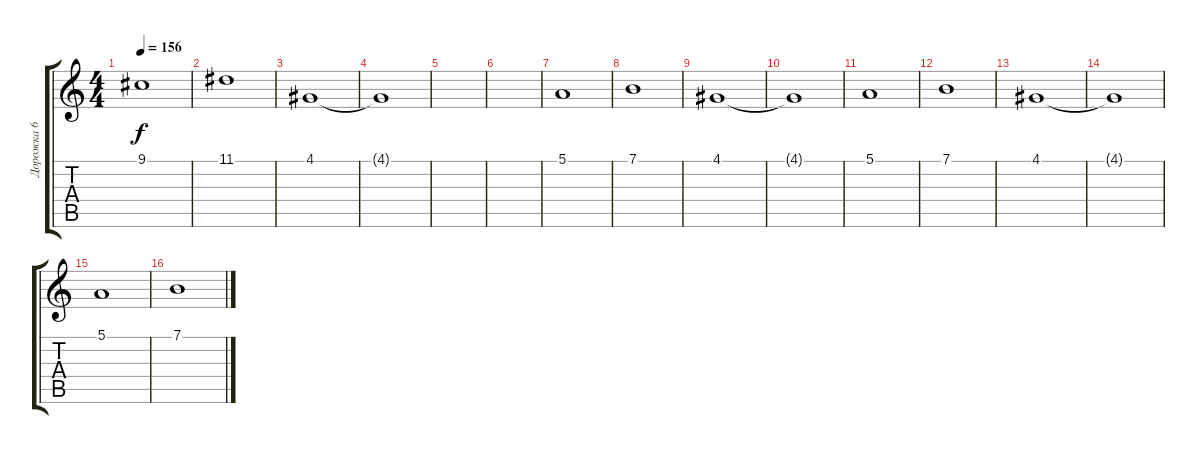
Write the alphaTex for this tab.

\track ("Дорожка 6" "Дорожка 6") {instrument pad8sweep}
\staff {score tabs}
\tuning (E4 B3 G3 D3 A2 E2) {hide}
\ts (4 4)
\tempo 156
\clef g2
\ks c
9.1.1{dy f} |
11.1.1 |
4.1.1 |
4.1{t}.1 |
|
|
5.1.1 |
7.1.1 |
4.1.1 |
4.1{t}.1 |
5.1.1 |
7.1.1 |
4.1.1 |
4.1{t}.1 |
5.1.1 |
7.1.1
